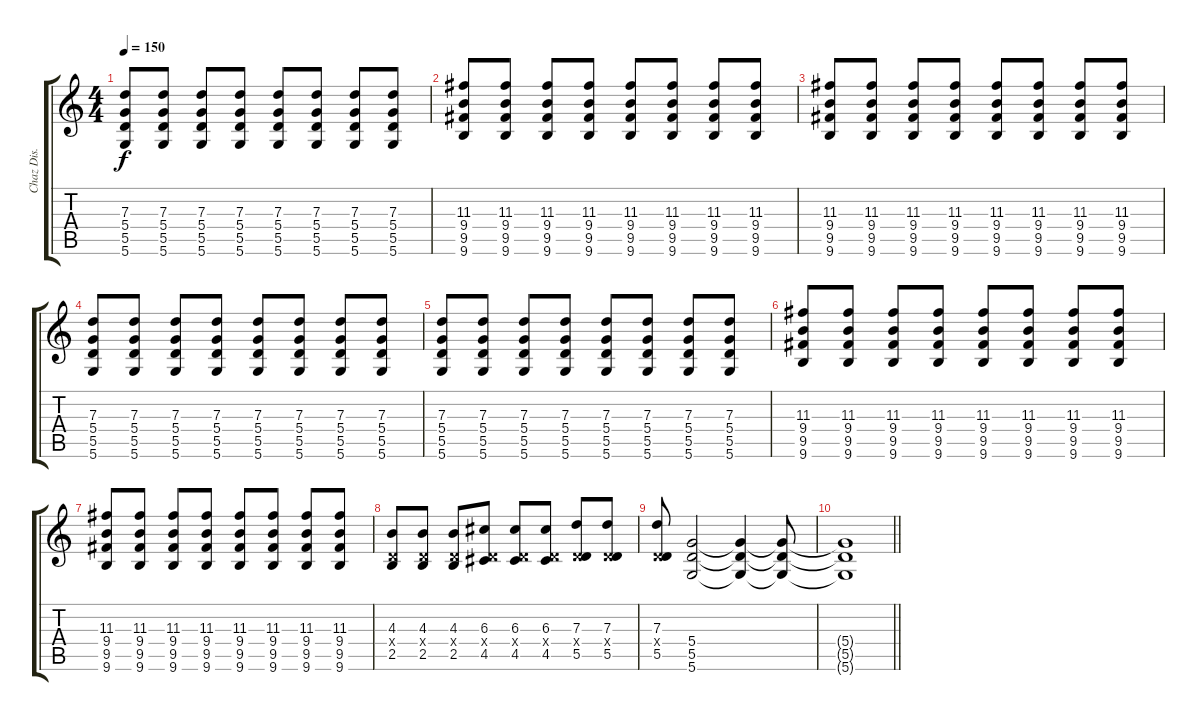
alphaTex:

\track ("Chaz Dis." "Chaz Dis.") {instrument distortionguitar}
\staff {score tabs}
\tuning (E4 B3 G3 D3 A2 D2) {hide}
\ts (4 4)
\tempo 150
\clef g2
\ks c
(7.3 5.4 5.5 5.6).8{dy f} (7.3 5.4 5.5 5.6).8 (7.3 5.4 5.5 5.6).8 (7.3 5.4 5.5 5.6).8 (7.3 5.4 5.5 5.6).8 (7.3 5.4 5.5 5.6).8 (7.3 5.4 5.5 5.6).8 (7.3 5.4 5.5 5.6).8 |
(11.3 9.4 9.5 9.6).8 (11.3 9.4 9.5 9.6).8 (11.3 9.4 9.5 9.6).8 (11.3 9.4 9.5 9.6).8 (11.3 9.4 9.5 9.6).8 (11.3 9.4 9.5 9.6).8 (11.3 9.4 9.5 9.6).8 (11.3 9.4 9.5 9.6).8 |
(11.3 9.4 9.5 9.6).8 (11.3 9.4 9.5 9.6).8 (11.3 9.4 9.5 9.6).8 (11.3 9.4 9.5 9.6).8 (11.3 9.4 9.5 9.6).8 (11.3 9.4 9.5 9.6).8 (11.3 9.4 9.5 9.6).8 (11.3 9.4 9.5 9.6).8 |
(7.3 5.4 5.5 5.6).8 (7.3 5.4 5.5 5.6).8 (7.3 5.4 5.5 5.6).8 (7.3 5.4 5.5 5.6).8 (7.3 5.4 5.5 5.6).8 (7.3 5.4 5.5 5.6).8 (7.3 5.4 5.5 5.6).8 (7.3 5.4 5.5 5.6).8 |
(7.3 5.4 5.5 5.6).8 (7.3 5.4 5.5 5.6).8 (7.3 5.4 5.5 5.6).8 (7.3 5.4 5.5 5.6).8 (7.3 5.4 5.5 5.6).8 (7.3 5.4 5.5 5.6).8 (7.3 5.4 5.5 5.6).8 (7.3 5.4 5.5 5.6).8 |
(11.3 9.4 9.5 9.6).8 (11.3 9.4 9.5 9.6).8 (11.3 9.4 9.5 9.6).8 (11.3 9.4 9.5 9.6).8 (11.3 9.4 9.5 9.6).8 (11.3 9.4 9.5 9.6).8 (11.3 9.4 9.5 9.6).8 (11.3 9.4 9.5 9.6).8 |
(11.3 9.4 9.5 9.6).8 (11.3 9.4 9.5 9.6).8 (11.3 9.4 9.5 9.6).8 (11.3 9.4 9.5 9.6).8 (11.3 9.4 9.5 9.6).8 (11.3 9.4 9.5 9.6).8 (11.3 9.4 9.5 9.6).8 (11.3 9.4 9.5 9.6).8 |
(4.3 0.4{x} 2.5).8 (4.3 0.4{x} 2.5).8 (4.3 0.4{x} 2.5).8 (6.3 0.4{x} 4.5).8 (6.3 0.4{x} 4.5).8 (6.3 0.4{x} 4.5).8 (7.3 0.4{x} 5.5).8 (7.3 0.4{x} 5.5).8 |
(7.3 0.4{x} 5.5).8 (5.4 5.5 5.6).2 (5.4{t} 5.5{t} 5.6{t}).4 (5.4{t} 5.5{t} 5.6{t}).8 |
\barLineRight lightlight
(5.4{t} 5.5{t} 5.6{t}).1
